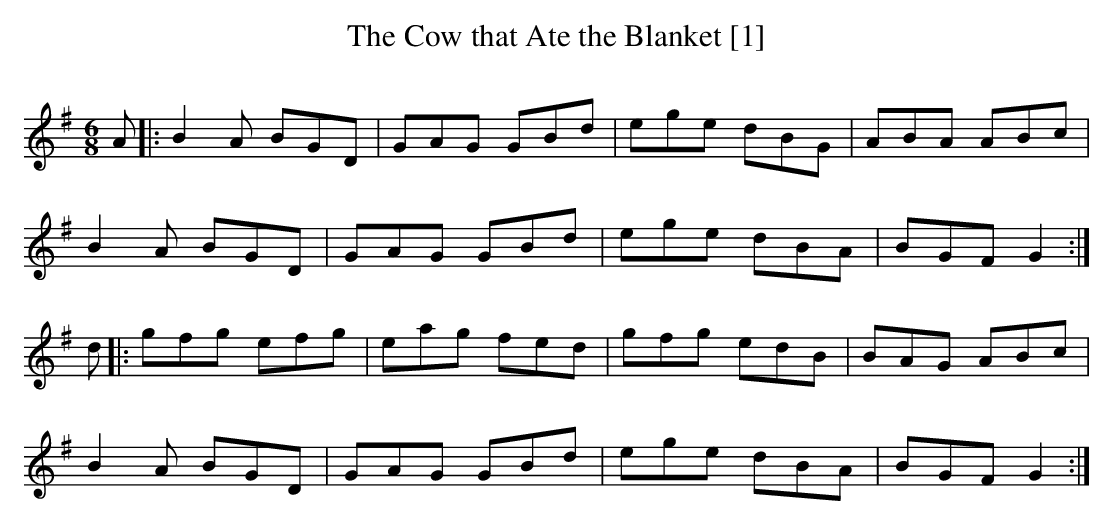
X:1
T: The Cow that Ate the Blanket [1]
Q: 325
M: 6/8
L: 1/8
K: G
A |: B2 A BGD | GAG GBd | ege dBG | ABA ABc |
B2 A BGD | GAG GBd | ege dBA | BGF G2 :|
d |: gfg efg | eag fed | gfg edB | BAG ABc |
B2 A BGD | GAG GBd | ege dBA | BGF G2 :|
